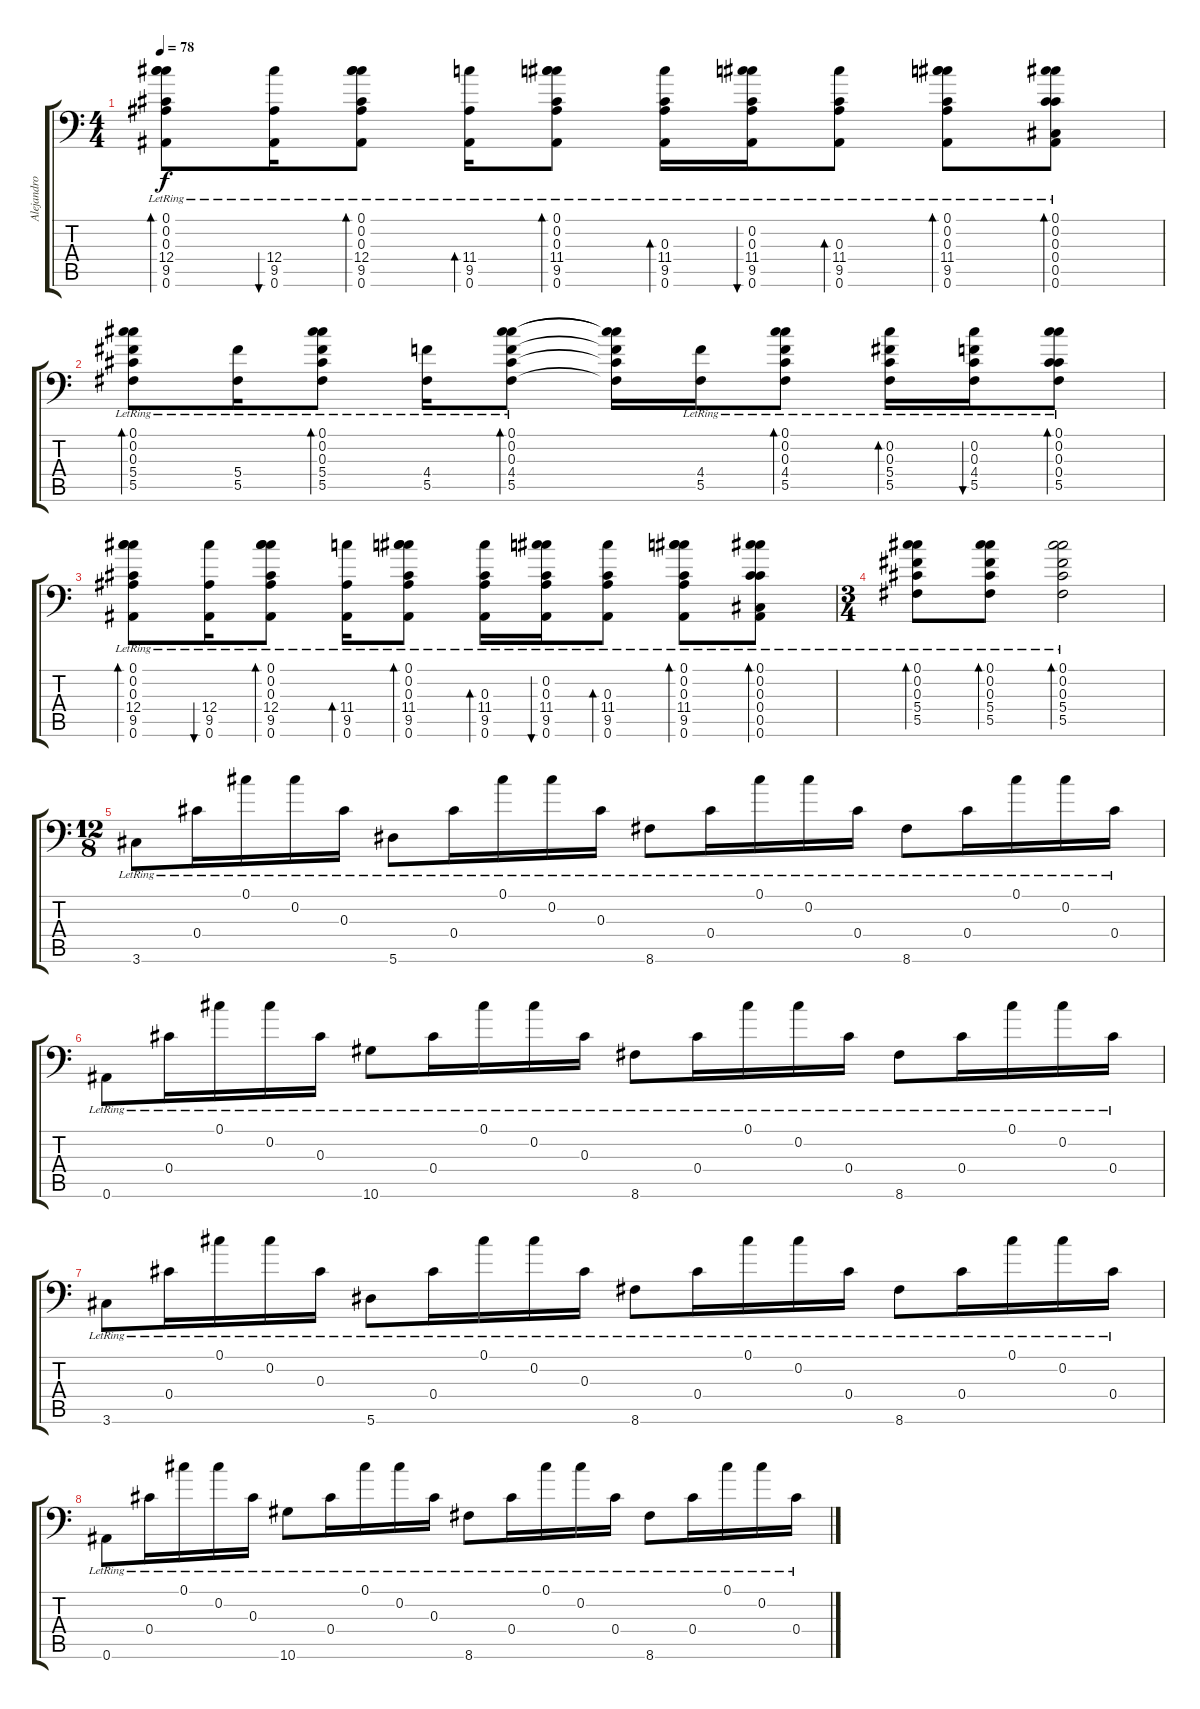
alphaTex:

\track ("Alejandro Manzano" "Alejandro ") {instrument acousticguitarnylon}
\staff {score tabs}
\tuning (Db4 Db4 Db3 Db3 Db2 Bb1) {hide}
\ts (4 4)
\tempo 78
\clef f4
\ks c
(0.1{lr} 0.2{lr} 0.3{lr} 12.4{lr} 9.5{lr} 0.6{lr}).8{bd 30 dy f} (12.4{lr} 9.5{lr} 0.6{lr}).16{bu 30} (0.1{lr} 0.2{lr} 0.3{lr} 12.4{lr} 9.5{lr} 0.6{lr}).8{bd 30} (11.4{lr} 9.5{lr} 0.6{lr}).16{bd 30} (0.1{lr} 0.2{lr} 0.3{lr} 11.4{lr} 9.5{lr} 0.6{lr}).8{bd 30} (0.3{lr} 11.4{lr} 9.5{lr} 0.6{lr}).16{bd 30} (0.2{lr} 0.3{lr} 11.4{lr} 9.5{lr} 0.6{lr}).16{bu 30} (0.3{lr} 11.4{lr} 9.5{lr} 0.6{lr}).8{bd 30} (0.1{lr} 0.2{lr} 0.3{lr} 11.4{lr} 9.5{lr} 0.6{lr}).8{bd 30} (0.1{lr} 0.2{lr} 0.3{lr} 0.4{lr} 0.5{lr} 0.6{lr}).8{bd 30} |
(0.1{lr} 0.2{lr} 0.3{lr} 5.4{lr} 5.5{lr}).8{bd 30} (5.4{lr} 5.5{lr}).16 (0.1{lr} 0.2{lr} 0.3{lr} 5.4{lr} 5.5{lr}).8{bd 30} (4.4{lr} 5.5{lr}).16 (0.1{lr} 0.2{lr} 0.3{lr} 4.4{lr} 5.5{lr}).8{bd 30} (0.1{t} 0.2{t} 0.3{t} 4.4{t} 5.5{t}).16 (4.4{lr} 5.5{lr}).16 (0.1{lr} 0.2{lr} 0.3{lr} 4.4{lr} 5.5{lr}).8{bd 30} (0.2{lr} 0.3{lr} 5.4{lr} 5.5{lr}).16{bd 30} (0.2{lr} 0.3{lr} 4.4{lr} 5.5{lr}).16{bu 30} (0.1{lr} 0.2{lr} 0.3{lr} 0.4{lr} 5.5{lr}).8{bd 30} |
(0.1{lr} 0.2{lr} 0.3{lr} 12.4{lr} 9.5{lr} 0.6{lr}).8{bd 30} (12.4{lr} 9.5{lr} 0.6{lr}).16{bu 30} (0.1{lr} 0.2{lr} 0.3{lr} 12.4{lr} 9.5{lr} 0.6{lr}).8{bd 30} (11.4{lr} 9.5{lr} 0.6{lr}).16{bd 30} (0.1{lr} 0.2{lr} 0.3{lr} 11.4{lr} 9.5{lr} 0.6{lr}).8{bd 30} (0.3{lr} 11.4{lr} 9.5{lr} 0.6{lr}).16{bd 30} (0.2{lr} 0.3{lr} 11.4{lr} 9.5{lr} 0.6{lr}).16{bu 30} (0.3{lr} 11.4{lr} 9.5{lr} 0.6{lr}).8{bd 30} (0.1{lr} 0.2{lr} 0.3{lr} 11.4{lr} 9.5{lr} 0.6{lr}).8{bd 30} (0.1{lr} 0.2{lr} 0.3{lr} 0.4{lr} 0.5{lr} 0.6{lr}).8{bd 30} |
\ts (3 4)
(0.1{lr} 0.2{lr} 0.3{lr} 5.4{lr} 5.5{lr}).8{bd 30} (0.1{lr} 0.2{lr} 0.3{lr} 5.4{lr} 5.5{lr}).8{bd 30} (0.1{lr} 0.2{lr} 0.3{lr} 5.4{lr} 5.5{lr}).2{bd 30} |
\ts (12 8)
3.6{lr}.8 0.4{lr}.16 0.1{lr}.16 0.2{lr}.16 0.3{lr}.16 5.6{lr}.8 0.4{lr}.16 0.1{lr}.16 0.2{lr}.16 0.3{lr}.16 8.6{lr}.8 0.4{lr}.16 0.1{lr}.16 0.2{lr}.16 0.4{lr}.16 8.6{lr}.8 0.4{lr}.16 0.1{lr}.16 0.2{lr}.16 0.4{lr}.16 |
0.6{lr}.8 0.4{lr}.16 0.1{lr}.16 0.2{lr}.16 0.3{lr}.16 10.6{lr}.8 0.4{lr}.16 0.1{lr}.16 0.2{lr}.16 0.3{lr}.16 8.6{lr}.8 0.4{lr}.16 0.1{lr}.16 0.2{lr}.16 0.4{lr}.16 8.6{lr}.8 0.4{lr}.16 0.1{lr}.16 0.2{lr}.16 0.4{lr}.16 |
3.6{lr}.8 0.4{lr}.16 0.1{lr}.16 0.2{lr}.16 0.3{lr}.16 5.6{lr}.8 0.4{lr}.16 0.1{lr}.16 0.2{lr}.16 0.3{lr}.16 8.6{lr}.8 0.4{lr}.16 0.1{lr}.16 0.2{lr}.16 0.4{lr}.16 8.6{lr}.8 0.4{lr}.16 0.1{lr}.16 0.2{lr}.16 0.4{lr}.16 |
0.6{lr}.8 0.4{lr}.16 0.1{lr}.16 0.2{lr}.16 0.3{lr}.16 10.6{lr}.8 0.4{lr}.16 0.1{lr}.16 0.2{lr}.16 0.3{lr}.16 8.6{lr}.8 0.4{lr}.16 0.1{lr}.16 0.2{lr}.16 0.4{lr}.16 8.6{lr}.8 0.4{lr}.16 0.1{lr}.16 0.2{lr}.16 0.4{lr}.16
